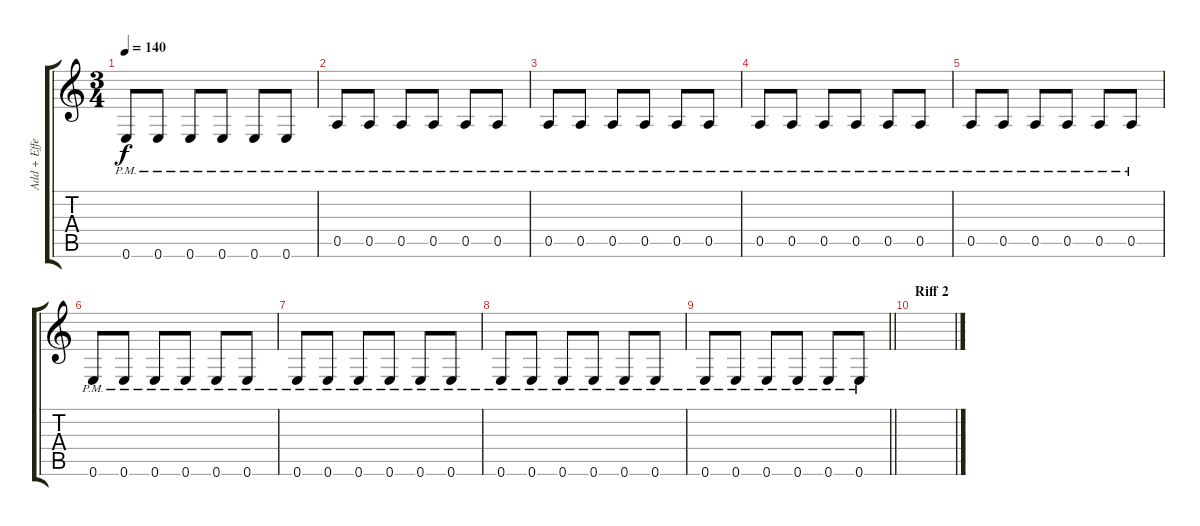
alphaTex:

\track ("Add + Effects" "Add + Effe") {instrument overdrivenguitar}
\staff {score tabs}
\tuning (E4 B3 G3 D3 A2 E2) {hide}
\ts (3 4)
\tempo 140
\clef g2
\ks c
0.6{pm}.8{dy f} 0.6{pm}.8 0.6{pm}.8 0.6{pm}.8 0.6{pm}.8 0.6{pm}.8 |
0.5{pm}.8 0.5{pm}.8 0.5{pm}.8 0.5{pm}.8 0.5{pm}.8 0.5{pm}.8 |
0.5{pm}.8 0.5{pm}.8 0.5{pm}.8 0.5{pm}.8 0.5{pm}.8 0.5{pm}.8 |
0.5{pm}.8 0.5{pm}.8 0.5{pm}.8 0.5{pm}.8 0.5{pm}.8 0.5{pm}.8 |
0.5{pm}.8 0.5{pm}.8 0.5{pm}.8 0.5{pm}.8 0.5{pm}.8 0.5{pm}.8 |
0.6{pm}.8 0.6{pm}.8 0.6{pm}.8 0.6{pm}.8 0.6{pm}.8 0.6{pm}.8 |
0.6{pm}.8 0.6{pm}.8 0.6{pm}.8 0.6{pm}.8 0.6{pm}.8 0.6{pm}.8 |
0.6{pm}.8 0.6{pm}.8 0.6{pm}.8 0.6{pm}.8 0.6{pm}.8 0.6{pm}.8 |
\barLineRight lightlight
0.6{pm}.8 0.6{pm}.8 0.6{pm}.8 0.6{pm}.8 0.6{pm}.8 0.6{pm}.8 |
\section ("" "Riff 2")
